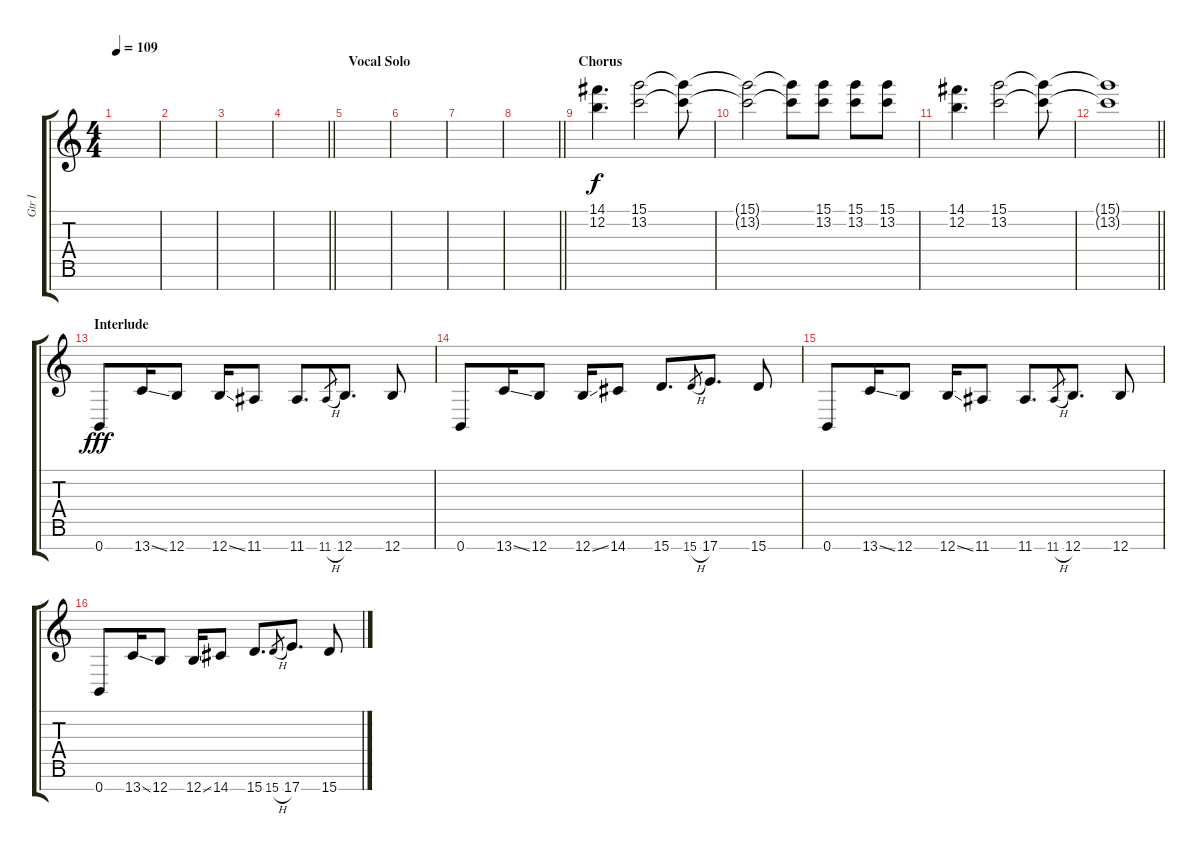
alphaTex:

\track ("Gtr I" "Gtr I") {instrument electricguitarjazz}
\staff {score tabs}
\tuning (E4 B3 G3 D3 A2 E2 B1) {hide}
\ts (4 4)
\tempo 109
\clef g2
\ks c
|
|
|
\barLineRight lightlight
|
\section ("" "Vocal Solo")
|
|
|
\barLineRight lightlight
|
\section ("" "Chorus")
(14.1 12.2).4{d dy f volume 6 balance 4 instrument electricguitarclean} (15.1 13.2).2 (15.1{t} 13.2{t}).8 |
(15.1{t} 13.2{t}).2 (15.1{t} 13.2{t}).8 (15.1 13.2).8 (15.1 13.2).8 (15.1 13.2).8 |
(14.1 12.2).4{d} (15.1 13.2).2 (15.1{t} 13.2{t}).8 |
\barLineRight lightlight
(15.1{t} 13.2{t}).1 |
\section ("" "Interlude")
0.7.8{dy fff volume 4 balance 8 instrument electricguitarjazz} 13.7{ss}.16 12.7.8 12.7{ss}.16 11.7.8 11.7.8{d} 11.7{h}.8{gr} 12.7.8{d} 12.7.8 |
0.7.8 13.7{ss}.16 12.7.8 12.7{ss}.16 14.7.8 15.7.8{d} 15.7{h}.8{gr} 17.7.8{d} 15.7.8 |
0.7.8 13.7{ss}.16 12.7.8 12.7{ss}.16 11.7.8 11.7.8{d} 11.7{h}.8{gr} 12.7.8{d} 12.7.8 |
0.7.8 13.7{ss}.16 12.7.8 12.7{ss}.16 14.7.8 15.7.8{d} 15.7{h}.8{gr} 17.7.8{d} 15.7.8
